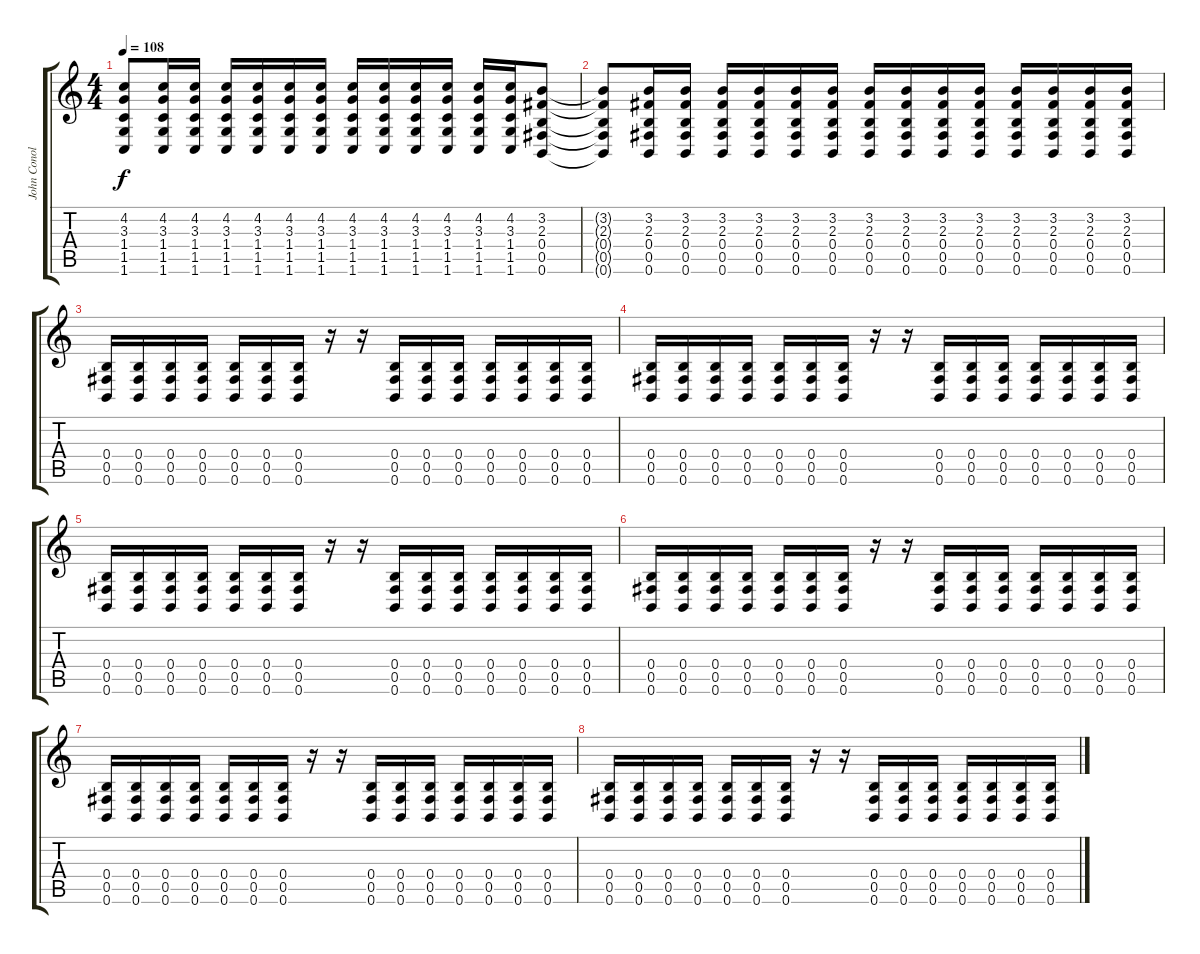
\track ("John Conolly - Guitar" "John Conol") {instrument distortionguitar}
\staff {score tabs}
\tuning (Db4 Ab3 E3 B2 Gb2 B1) {hide}
\ts (4 4)
\tempo 108
\clef g2
\ks c
(4.2{t} 3.3{t} 1.4{t} 1.5{t} 1.6{t}).8{dy f} (4.2 3.3 1.4 1.5 1.6).16 (4.2 3.3 1.4 1.5 1.6).16 (4.2 3.3 1.4 1.5 1.6).16 (4.2 3.3 1.4 1.5 1.6).16 (4.2 3.3 1.4 1.5 1.6).16 (4.2 3.3 1.4 1.5 1.6).16 (4.2 3.3 1.4 1.5 1.6).16 (4.2 3.3 1.4 1.5 1.6).16 (4.2 3.3 1.4 1.5 1.6).16 (4.2 3.3 1.4 1.5 1.6).16 (4.2 3.3 1.4 1.5 1.6).16 (4.2 3.3 1.4 1.5 1.6).16 (3.2 2.3 0.4 0.5 0.6).8 |
(3.2{t} 2.3{t} 0.4{t} 0.5{t} 0.6{t}).8 (3.2 2.3 0.4 0.5 0.6).16 (3.2 2.3 0.4 0.5 0.6).16 (3.2 2.3 0.4 0.5 0.6).16 (3.2 2.3 0.4 0.5 0.6).16 (3.2 2.3 0.4 0.5 0.6).16 (3.2 2.3 0.4 0.5 0.6).16 (3.2 2.3 0.4 0.5 0.6).16 (3.2 2.3 0.4 0.5 0.6).16 (3.2 2.3 0.4 0.5 0.6).16 (3.2 2.3 0.4 0.5 0.6).16 (3.2 2.3 0.4 0.5 0.6).16 (3.2 2.3 0.4 0.5 0.6).16 (3.2 2.3 0.4 0.5 0.6).16 (3.2 2.3 0.4 0.5 0.6).16 |
(0.4 0.5 0.6).16 (0.4 0.5 0.6).16 (0.4 0.5 0.6).16 (0.4 0.5 0.6).16 (0.4 0.5 0.6).16 (0.4 0.5 0.6).16 (0.4 0.5 0.6).16 r.16 r.16 (0.4 0.5 0.6).16 (0.4 0.5 0.6).16 (0.4 0.5 0.6).16 (0.4 0.5 0.6).16 (0.4 0.5 0.6).16 (0.4 0.5 0.6).16 (0.4 0.5 0.6).16 |
(0.4 0.5 0.6).16 (0.4 0.5 0.6).16 (0.4 0.5 0.6).16 (0.4 0.5 0.6).16 (0.4 0.5 0.6).16 (0.4 0.5 0.6).16 (0.4 0.5 0.6).16 r.16 r.16 (0.4 0.5 0.6).16 (0.4 0.5 0.6).16 (0.4 0.5 0.6).16 (0.4 0.5 0.6).16 (0.4 0.5 0.6).16 (0.4 0.5 0.6).16 (0.4 0.5 0.6).16 |
(0.4 0.5 0.6).16 (0.4 0.5 0.6).16 (0.4 0.5 0.6).16 (0.4 0.5 0.6).16 (0.4 0.5 0.6).16 (0.4 0.5 0.6).16 (0.4 0.5 0.6).16 r.16 r.16 (0.4 0.5 0.6).16 (0.4 0.5 0.6).16 (0.4 0.5 0.6).16 (0.4 0.5 0.6).16 (0.4 0.5 0.6).16 (0.4 0.5 0.6).16 (0.4 0.5 0.6).16 |
(0.4 0.5 0.6).16 (0.4 0.5 0.6).16 (0.4 0.5 0.6).16 (0.4 0.5 0.6).16 (0.4 0.5 0.6).16 (0.4 0.5 0.6).16 (0.4 0.5 0.6).16 r.16 r.16 (0.4 0.5 0.6).16 (0.4 0.5 0.6).16 (0.4 0.5 0.6).16 (0.4 0.5 0.6).16 (0.4 0.5 0.6).16 (0.4 0.5 0.6).16 (0.4 0.5 0.6).16 |
(0.4 0.5 0.6).16 (0.4 0.5 0.6).16 (0.4 0.5 0.6).16 (0.4 0.5 0.6).16 (0.4 0.5 0.6).16 (0.4 0.5 0.6).16 (0.4 0.5 0.6).16 r.16 r.16 (0.4 0.5 0.6).16 (0.4 0.5 0.6).16 (0.4 0.5 0.6).16 (0.4 0.5 0.6).16 (0.4 0.5 0.6).16 (0.4 0.5 0.6).16 (0.4 0.5 0.6).16 |
(0.4 0.5 0.6).16 (0.4 0.5 0.6).16 (0.4 0.5 0.6).16 (0.4 0.5 0.6).16 (0.4 0.5 0.6).16 (0.4 0.5 0.6).16 (0.4 0.5 0.6).16 r.16 r.16 (0.4 0.5 0.6).16 (0.4 0.5 0.6).16 (0.4 0.5 0.6).16 (0.4 0.5 0.6).16 (0.4 0.5 0.6).16 (0.4 0.5 0.6).16 (0.4 0.5 0.6).16
